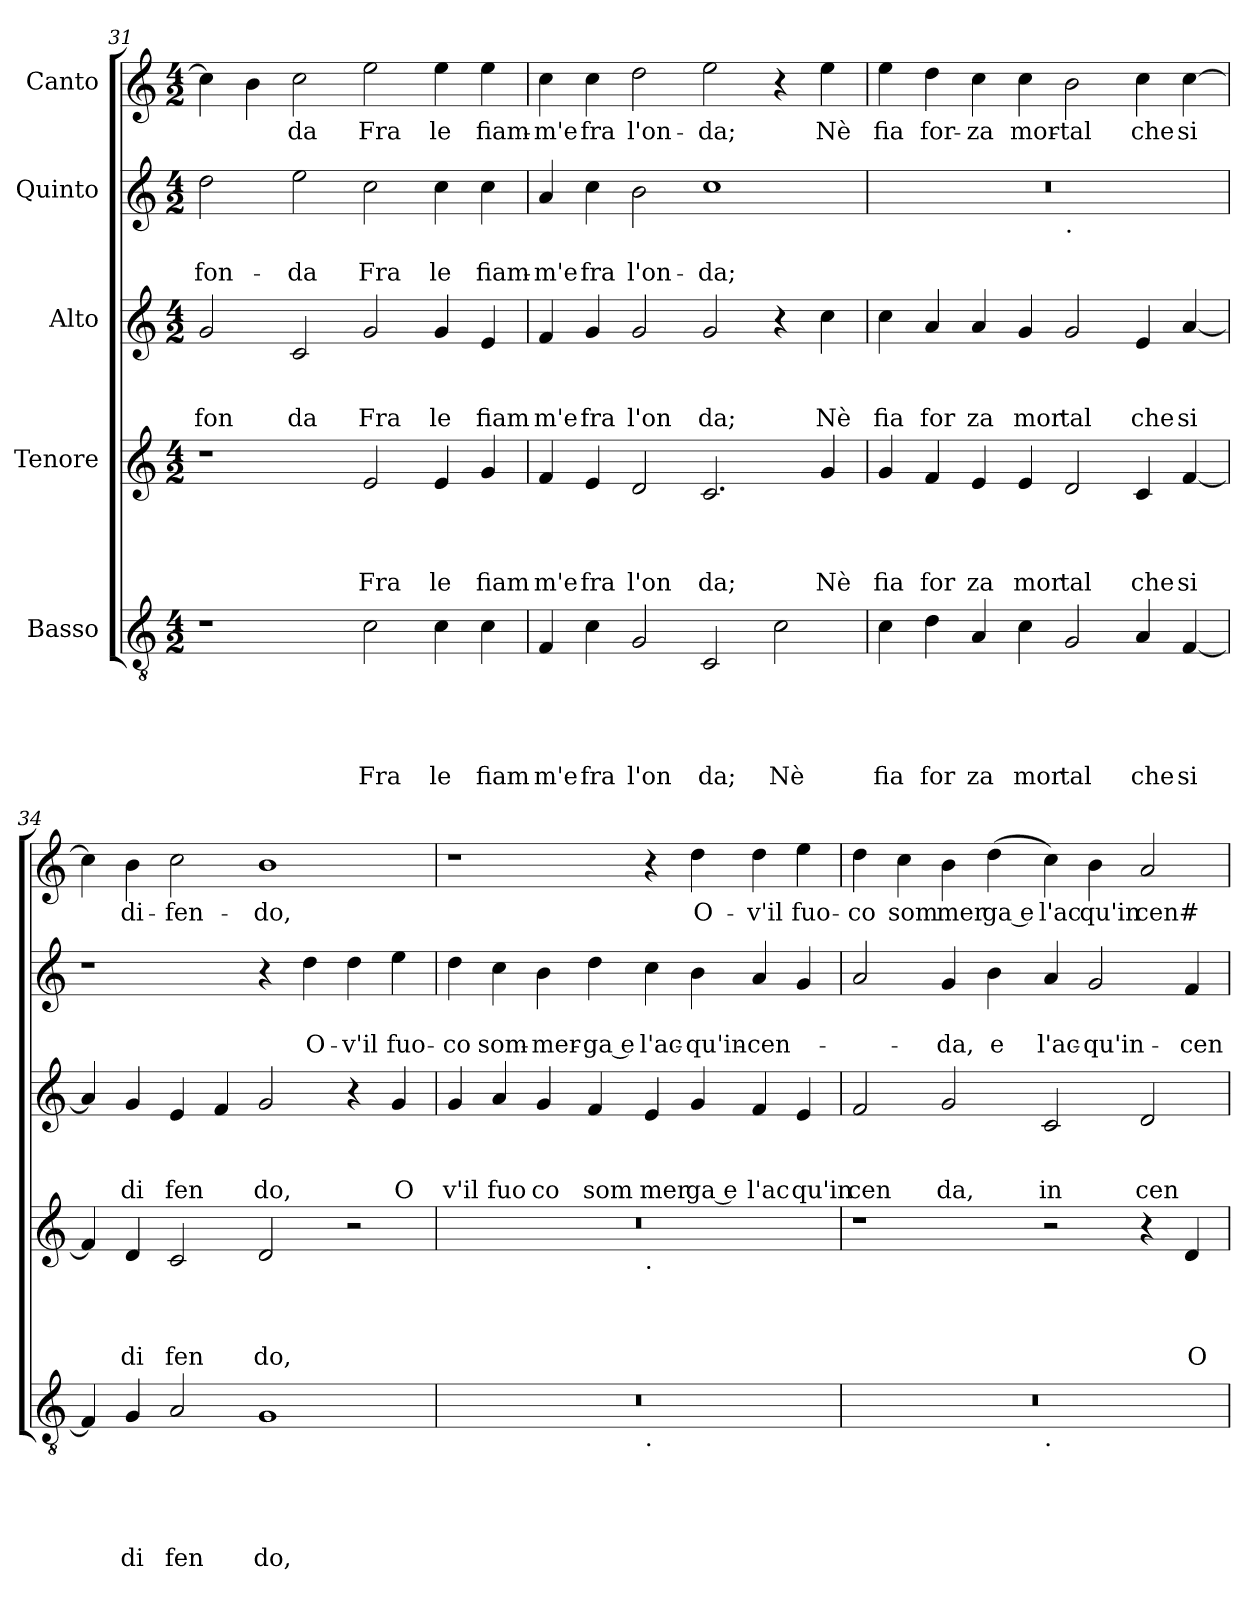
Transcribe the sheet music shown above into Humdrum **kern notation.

**kern	**text	**text	**text	**text	**text	**kern	**text	**text	**text	**text	**kern	**text	**text	**text	**kern	**text	**text	**kern	**text
*part5	*part5	*part5	*part5	*part5	*part5	*part4	*part4	*part4	*part4	*part4	*part3	*part3	*part3	*part3	*part2	*part2	*part2	*part1	*part1
*staff5	*staff5	*staff5	*staff5	*staff5	*staff5	*staff4	*staff4	*staff4	*staff4	*staff4	*staff3	*staff3	*staff3	*staff3	*staff2	*staff2	*staff2	*staff1	*staff1
*I"Basso	*	*	*	*	*	*I"Tenore	*	*	*	*	*I"Alto	*	*	*	*I"Quinto	*	*	*I"Canto	*
!!LO:PB:g=z
*clefGv2	*	*	*	*	*	*clefG2	*	*	*	*	*clefG2	*	*	*	*clefG2	*	*	*clefG2	*
*k[]	*	*	*	*	*	*k[]	*	*	*	*	*k[]	*	*	*	*k[]	*	*	*k[]	*
*C:	*	*	*	*	*	*C:	*	*	*	*	*C:	*	*	*	*C:	*	*	*C:	*
*M4/2	*	*	*	*	*	*M4/2	*	*	*	*	*M4/2	*	*	*	*M4/2	*	*	*M4/2	*
=31	=31	=31	=31	=31	=31	=31	=31	=31	=31	=31	=31	=31	=31	=31	=31	=31	=31	=31	=31
!	!	!	!	!	!	!	!	!	!	!	!	!	!	!LO:LY:b	!	!	!LO:LY:b	!	!
1r	.	.	.	.	.	1r	.	.	.	.	2g/	.	.	fon	2dd\	.	fon-	4cc\]	.
.	.	.	.	.	.	.	.	.	.	.	.	.	.	.	.	.	.	4b\	.
!	!	!	!	!	!	!	!	!	!	!	!	!	!	!LO:LY:b	!	!	!LO:LY:b	!	!LO:LY:b
.	.	.	.	.	.	.	.	.	.	.	2c/	.	.	da	2ee\	.	-da	2cc\	-da
!	!	!	!	!	!LO:LY:b	!	!	!	!	!LO:LY:b	!	!	!	!LO:LY:b	!	!	!LO:LY:b	!	!LO:LY:b
2c\	.	.	.	.	Fra	2e/	.	.	.	Fra	2g/	.	.	Fra	2cc\	.	Fra	2ee\	Fra
!	!	!	!	!	!LO:LY:b	!	!	!	!	!LO:LY:b	!	!	!	!LO:LY:b	!	!	!LO:LY:b	!	!LO:LY:b
4c\	.	.	.	.	le	4e/	.	.	.	le	4g/	.	.	le	4cc\	.	le	4ee\	le
!	!	!	!	!	!LO:LY:b	!	!	!	!	!LO:LY:b	!	!	!	!LO:LY:b	!	!	!LO:LY:b	!	!LO:LY:b
4c\	.	.	.	.	fiam	4g/	.	.	.	fiam	4e/	.	.	fiam	4cc\	.	fiam-	4ee\	fiam-
=32	=32	=32	=32	=32	=32	=32	=32	=32	=32	=32	=32	=32	=32	=32	=32	=32	=32	=32	=32
!	!	!	!	!	!LO:LY:b	!	!	!	!	!LO:LY:b	!	!	!	!LO:LY:b	!	!	!LO:LY:b	!	!LO:LY:b
4F/	.	.	.	.	m'e	4f/	.	.	.	m'e	4f/	.	.	m'e	4a/	.	-m'e	4cc\	-m'e
!	!	!	!	!	!LO:LY:b	!	!	!	!	!LO:LY:b	!	!	!	!LO:LY:b	!	!	!LO:LY:b	!	!LO:LY:b
4c\	.	.	.	.	fra	4e/	.	.	.	fra	4g/	.	.	fra	4cc\	.	fra	4cc\	fra
!	!	!	!	!	!LO:LY:b	!	!	!	!	!LO:LY:b	!	!	!	!LO:LY:b	!	!	!LO:LY:b	!	!LO:LY:b
2G/	.	.	.	.	l'on	2d/	.	.	.	l'on	2g/	.	.	l'on	2b\	.	l'on-	2dd\	l'on-
!	!	!	!	!	!LO:LY:b	!	!	!	!	!LO:LY:b	!	!	!	!LO:LY:b	!	!	!LO:LY:b	!	!LO:LY:b
2C/	.	.	.	.	da;	2.c/	.	.	.	da;	2g/	.	.	da;	1cc	.	-da;	2ee\	-da;
!	!	!	!	!	!LO:LY:b	!	!	!	!	!	!	!	!	!	!	!	!	!	!
2c\	.	.	.	.	Nè	.	.	.	.	.	4r	.	.	.	.	.	.	4r	.
!	!	!	!	!	!	!	!	!	!	!LO:LY:b	!	!	!	!LO:LY:b	!	!	!	!	!LO:LY:b
.	.	.	.	.	.	4g/	.	.	.	Nè	4cc\	.	.	Nè	.	.	.	4ee\	Nè
=33	=33	=33	=33	=33	=33	=33	=33	=33	=33	=33	=33	=33	=33	=33	=33	=33	=33	=33	=33
!	!	!	!	!	!LO:LY:b	!	!	!	!	!LO:LY:b	!	!	!	!LO:LY:b	!	!	!	!	!LO:LY:b
*	*	*	*	*	*	*	*	*	*	*	*	*	*	*	*^	*	*	*	*
4c\	.	.	.	.	fia	4g/	.	.	.	fia	4cc\	.	.	fia	0r	1ryy	.	.	4ee\	fia
!	!	!	!	!	!LO:LY:b	!	!	!	!	!LO:LY:b	!	!	!	!LO:LY:b	!	!	!	!	!	!LO:LY:b
4d\	.	.	.	.	for	4f/	.	.	.	for	4a/	.	.	for	.	.	.	.	4dd\	for-
!	!	!	!	!	!LO:LY:b	!	!	!	!	!LO:LY:b	!	!	!	!LO:LY:b	!	!	!	!	!	!LO:LY:b
4A/	.	.	.	.	za	4e/	.	.	.	za	4a/	.	.	za	.	.	.	.	4cc\	-za
!	!	!	!	!	!LO:LY:b	!	!	!	!	!LO:LY:b	!	!	!	!LO:LY:b	!	!	!	!	!	!LO:LY:b
4c\	.	.	.	.	mor	4e/	.	.	.	mor	4g/	.	.	mor	.	.	.	.	4cc\	mor-
!	!	!	!	!	!	!	!	!	!	!	!	!	!	!	!	!LO:TX:b:t=.	!	!	!	!
!	!	!	!	!	!LO:LY:b	!	!	!	!	!LO:LY:b	!	!	!	!LO:LY:b	!	!	!	!	!	!LO:LY:b
2G/	.	.	.	.	tal	2d/	.	.	.	tal	2g/	.	.	tal	.	1ryy	.	.	2b\	-tal
!	!	!	!	!	!LO:LY:b	!	!	!	!	!LO:LY:b	!	!	!	!LO:LY:b	!	!	!	!	!	!LO:LY:b
4A/	.	.	.	.	che	4c/	.	.	.	che	4e/	.	.	che	.	.	.	.	4cc\	che
!	!	!	!	!	!LO:LY:b	!	!	!	!	!LO:LY:b	!	!	!	!LO:LY:b	!	!	!	!	!	!LO:LY:b
[<4F/	.	.	.	.	si	[<4f/	.	.	.	si	[<4a/	.	.	si	.	.	.	.	[>4cc\	si
*	*	*	*	*	*	*	*	*	*	*	*	*	*	*	*v	*v	*	*	*	*
=34	=34	=34	=34	=34	=34	=34	=34	=34	=34	=34	=34	=34	=34	=34	=34	=34	=34	=34	=34
4F/]	.	.	.	.	.	4f/]	.	.	.	.	4a/]	.	.	.	1r	.	.	4cc\]	.
!	!	!	!	!	!LO:LY:b	!	!	!	!	!LO:LY:b	!	!	!	!LO:LY:b	!	!	!	!	!LO:LY:b
4G/	.	.	.	.	di	4d/	.	.	.	di	4g/	.	.	di	.	.	.	4b\	di-
!	!	!	!	!	!LO:LY:b	!	!	!	!	!LO:LY:b	!	!	!	!LO:LY:b	!	!	!	!	!LO:LY:b
2A/	.	.	.	.	fen	2c/	.	.	.	fen	4e/	.	.	fen	.	.	.	2cc\	-fen-
.	.	.	.	.	.	.	.	.	.	.	4f/	.	.	.	.	.	.	.	.
!	!	!	!	!	!LO:LY:b	!	!	!	!	!LO:LY:b	!	!	!	!LO:LY:b	!	!	!	!	!LO:LY:b
1G	.	.	.	.	do,	2d/	.	.	.	do,	2g/	.	.	do,	4r	.	.	1b	-do,
!	!	!	!	!	!	!	!	!	!	!	!	!	!	!	!	!	!LO:LY:b	!	!
.	.	.	.	.	.	.	.	.	.	.	.	.	.	.	4dd\	.	O-	.	.
!	!	!	!	!	!	!	!	!	!	!	!	!	!	!	!	!	!LO:LY:b	!	!
.	.	.	.	.	.	2r	.	.	.	.	4r	.	.	.	4dd\	.	-v'il	.	.
!	!	!	!	!	!	!	!	!	!	!	!	!	!	!LO:LY:b	!	!	!LO:LY:b	!	!
.	.	.	.	.	.	.	.	.	.	.	4g/	.	.	O	4ee\	.	fuo-	.	.
=35	=35	=35	=35	=35	=35	=35	=35	=35	=35	=35	=35	=35	=35	=35	=35	=35	=35	=35	=35
!	!	!	!	!	!	!	!	!	!	!	!	!	!	!LO:LY:b	!	!	!LO:LY:b	!	!
*^	*	*	*	*	*	*^	*	*	*	*	*	*	*	*	*	*	*	*	*
0r	1ryy	.	.	.	.	.	0r	1ryy	.	.	.	.	4g/	.	.	v'il	4dd\	.	-co	1r	.
!	!	!	!	!	!	!	!	!	!	!	!	!	!	!	!	!LO:LY:b	!	!	!LO:LY:b	!	!
.	.	.	.	.	.	.	.	.	.	.	.	.	4a/	.	.	fuo	4cc\	.	som-	.	.
!	!	!	!	!	!	!	!	!	!	!	!	!	!	!	!	!LO:LY:b	!	!	!LO:LY:b	!	!
.	.	.	.	.	.	.	.	.	.	.	.	.	4g/	.	.	co	4b\	.	-mer-	.	.
!	!	!	!	!	!	!	!	!	!	!	!	!	!	!	!	!LO:LY:b	!	!	!LO:LY:b:rj	!	!
.	.	.	.	.	.	.	.	.	.	.	.	.	4f/	.	.	som	4dd\	.	-ga e	.	.
!	!	!	!	!	!	!	!	!LO:TX:b:t=.	!	!	!	!	!	!	!	!	!	!	!	!	!
!	!LO:TX:b:t=.	!	!	!	!	!	!	!	!	!	!	!	!	!	!	!	!	!	!	!	!
!	!	!	!	!	!	!	!	!	!	!	!	!	!	!	!	!LO:LY:b	!	!	!LO:LY:b	!	!
.	1ryy	.	.	.	.	.	.	1ryy	.	.	.	.	4e/	.	.	mer	4cc\	.	l'ac-	4r	.
!	!	!	!	!	!	!	!	!	!	!	!	!	!	!	!	!LO:LY:b:rj	!	!	!LO:LY:b	!	!LO:LY:b
.	.	.	.	.	.	.	.	.	.	.	.	.	4g/	.	.	ga e	4b\	.	-qu'in-	4dd\	O-
!	!	!	!	!	!	!	!	!	!	!	!	!	!	!	!	!LO:LY:b	!	!	!LO:LY:b	!	!LO:LY:b
.	.	.	.	.	.	.	.	.	.	.	.	.	4f/	.	.	l'ac	4a/	.	-cen-	4dd\	-v'il
!	!	!	!	!	!	!	!	!	!	!	!	!	!	!	!	!LO:LY:b	!	!	!	!	!LO:LY:b
.	.	.	.	.	.	.	.	.	.	.	.	.	4e/	.	.	qu'in	4g/	.	.	4ee\	fuo-
!!LO:LB:g=z
=36	=36	=36	=36	=36	=36	=36	=36	=36	=36	=36	=36	=36	=36	=36	=36	=36	=36	=36	=36	=36	=36
!	!	!	!	!	!	!	!	!	!	!	!	!	!	!	!	!LO:LY:b	!	!	!	!	!LO:LY:b
*	*	*	*	*	*	*	*v	*v	*	*	*	*	*	*	*	*	*	*	*	*	*
0r	1ryy	.	.	.	.	.	1r	.	.	.	.	2f/	.	.	cen	2a/	.	.	4dd\	-co
!	!	!	!	!	!	!	!	!	!	!	!	!	!	!	!	!	!	!	!	!LO:LY:b
.	.	.	.	.	.	.	.	.	.	.	.	.	.	.	.	.	.	.	4cc\	som
!	!	!	!	!	!	!	!	!	!	!	!	!	!	!	!LO:LY:b	!	!	!LO:LY:b	!	!LO:LY:b
.	.	.	.	.	.	.	.	.	.	.	.	2g/	.	.	da,	4g/	.	-da,	4b\	mer
!	!	!	!	!	!	!	!	!	!	!	!	!	!	!	!	!	!	!LO:LY:b	!	!LO:LY:b:rj
.	.	.	.	.	.	.	.	.	.	.	.	.	.	.	.	4b\	.	e	(<4dd\	ga e
!	!LO:TX:b:t=.	!	!	!	!	!	!	!	!	!	!	!	!	!	!	!	!	!	!	!
!	!	!	!	!	!	!	!	!	!	!	!	!	!	!	!LO:LY:b	!	!	!LO:LY:b	!	!LO:LY:b
.	1ryy	.	.	.	.	.	2r	.	.	.	.	2c/	.	.	in	4a/	.	l'ac-	4cc\)	l'ac
!	!	!	!	!	!	!	!	!	!	!	!	!	!	!	!	!	!	!LO:LY:b	!	!LO:LY:b
.	.	.	.	.	.	.	.	.	.	.	.	.	.	.	.	2g/	.	-qu'in-	4b\	qu'in
!	!	!	!	!	!	!	!	!	!	!	!	!	!	!	!LO:LY:b	!	!	!	!	!LO:LY:b
.	.	.	.	.	.	.	4r	.	.	.	.	2d/	.	.	cen	.	.	.	2a/	cen#
!	!	!	!	!	!	!	!	!	!	!	!LO:LY:b	!	!	!	!	!	!	!LO:LY:b	!	!
.	.	.	.	.	.	.	4d/	.	.	.	O	.	.	.	.	4f/	.	-cen-	.	.
*v	*v	*	*	*	*	*	*	*	*	*	*	*	*	*	*	*	*	*	*	*
=	=	=	=	=	=	=	=	=	=	=	=	=	=	=	=	=	=	=	=
*-	*-	*-	*-	*-	*-	*-	*-	*-	*-	*-	*-	*-	*-	*-	*-	*-	*-	*-	*-
